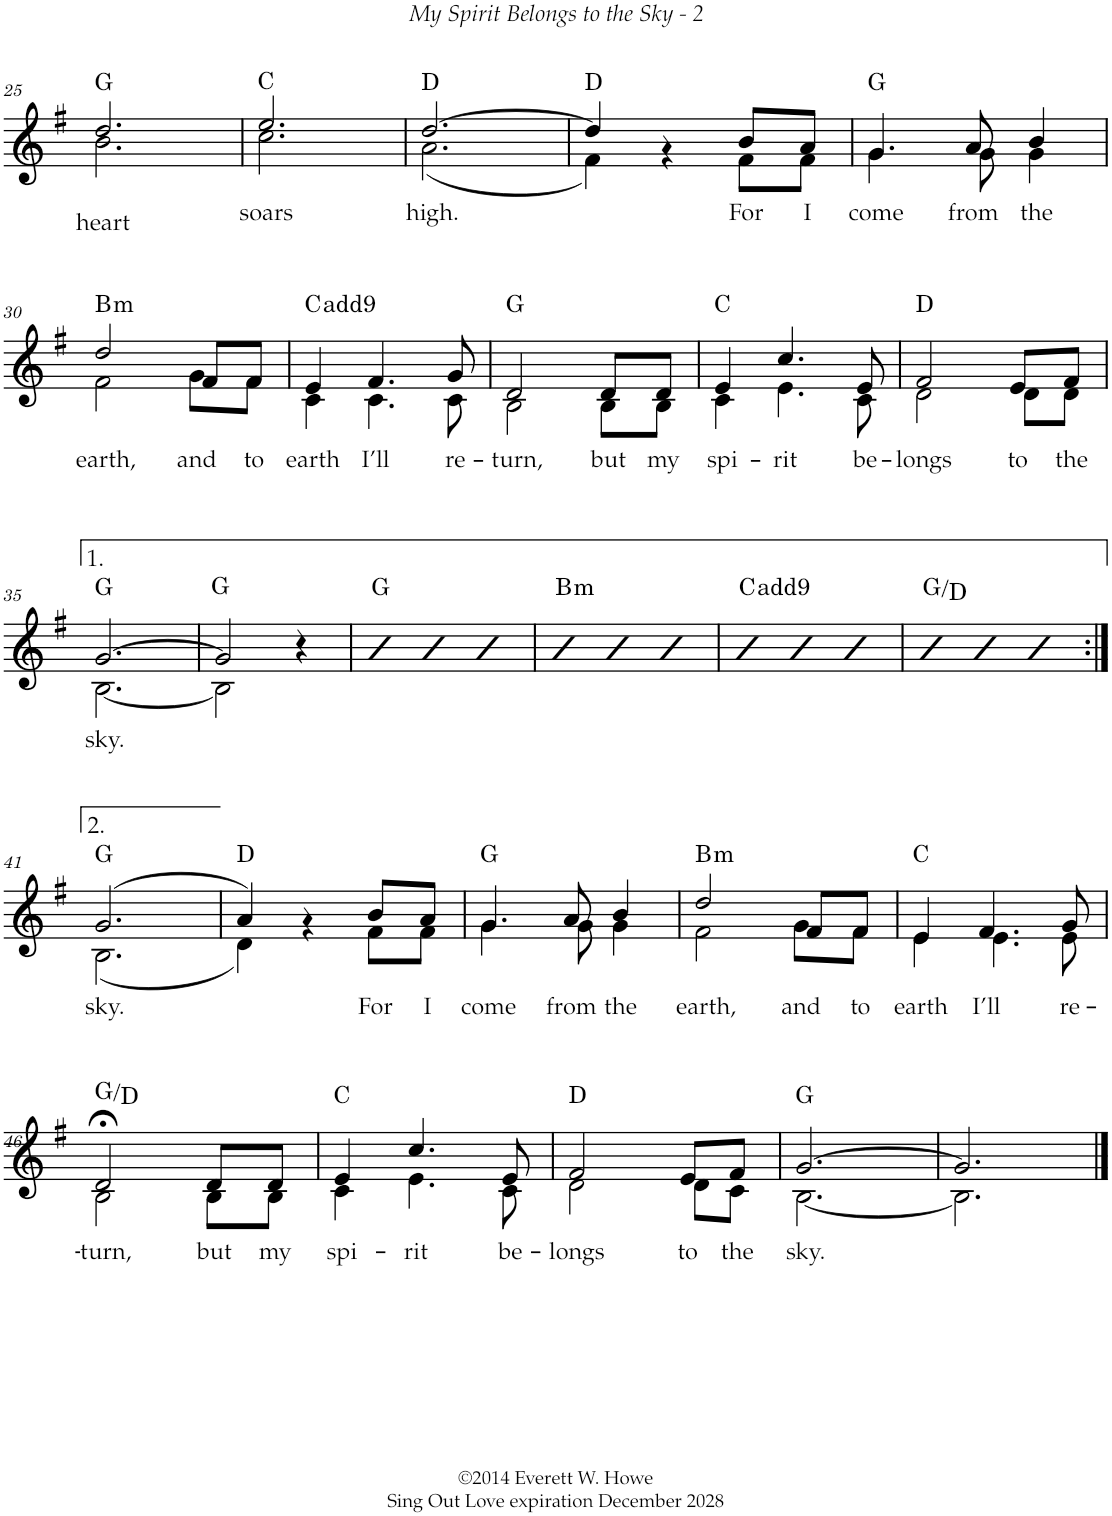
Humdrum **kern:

**kern	**text	**harte
*part1	*part1	*part1
*staff1	*staff1	*
*I"S/A	*	*
*I'S/A	*	*
!!LO:PB:g=z
*clefG2	*	*
*k[f#]	*	*
*M3/4	*	*
=25	=25	=25
!	!LO:LY:b	!
*^	*	*
2.dd/	2.b\	heart	G:maj
=26	=26	=26	=26
!	!	!LO:LY:b	!
2.ee/	2.cc\	soars	C:maj
=27	=27	=27	=27
!	!	!LO:LY:b	!
([2.dd/	(2.a\	high.	D:maj
=28	=28	=28	=28
4dd/])	4f#\)	.	D:maj
4ryy	4r	.	.
!	!	!LO:LY:b	!
8b/L	8f#\L	For	.
!	!	!LO:LY:b	!
8a/J	8f#\J	I	.
=29	=29	=29	=29
!	!	!LO:LY:b	!
4.g/	4.g\	come	G:maj
!	!	!LO:LY:b	!
8a/	8g\	from	.
!	!	!LO:LY:b	!
4b/	4g\	the	.
!!LO:LB:g=z	!!
=30	=30	=30	=30
!	!	!LO:LY:b	!LO:H:kt=m
2dd/	2f#\	earth,	B:min
!	!	!LO:LY:b	!
8f#/L	8g\L	and	.
!	!	!LO:LY:b	!
8f#/J	8f#\J	to	.
=31	=31	=31	=31
!	!	!LO:LY:b	!
4e/	4c\	earth	C:maj(9)
!	!	!LO:LY:b	!
4.f#/	4.c\	I’ll	.
!	!	!LO:LY:b	!
8g/	8c\	re-	.
=32	=32	=32	=32
!	!	!LO:LY:b	!
2d/	2B\	-turn,	G:maj
!	!	!LO:LY:b	!
8d/L	8B\L	but	.
!	!	!LO:LY:b	!
8d/J	8B\J	my	.
=33	=33	=33	=33
!	!	!LO:LY:b	!
4e/	4c\	spi-	C:maj
!	!	!LO:LY:b	!
4.cc/	4.e\	-rit	.
!	!	!LO:LY:b	!
8e/	8c\	be-	.
=34	=34	=34	=34
!	!	!LO:LY:b	!
2f#/	2d\	-longs	D:maj
!	!	!LO:LY:b	!
8e/L	8d\L	to	.
!	!	!LO:LY:b	!
8f#/J	8d\J	the	.
!!LO:LB:g=z	!!
=35	=35	=35	=35
!	!	!LO:LY:b	!
[2.g/	[2.B\	sky.	G:maj
=36	=36	=36	=36
2g/]	2B\]	.	G:maj
4r	4ryy	.	.
*v	*v	*	*
=37	=37	=37
4b	.	G:maj
4b	.	.
4b	.	.
=38	=38	=38
!	!	!LO:H:kt=m
4b	.	B:min
4b	.	.
4b	.	.
=39	=39	=39
4b	.	C:maj(9)
4b	.	.
4b	.	.
=40	=40	=40
4b	.	G:maj/5
4b	.	.
4b	.	.
!!LO:LB:g=z
=41:|!	=41:|!	=41:|!
!	!LO:LY:b	!
*^	*	*
(2.g/	(2.B\	sky.	G:maj
=42	=42	=42	=42
4a/)	4d\)	.	D:maj
4ryy	4r	.	.
!	!	!LO:LY:b	!
8b/L	8f#\L	For	.
!	!	!LO:LY:b	!
8a/J	8f#\J	I	.
=43	=43	=43	=43
!	!	!LO:LY:b	!
4.g/	4.g\	come	G:maj
!	!	!LO:LY:b	!
8a/	8g\	from	.
!	!	!LO:LY:b	!
4b/	4g\	the	.
=44	=44	=44	=44
!	!	!LO:LY:b	!LO:H:kt=m
2dd/	2f#\	earth,	B:min
!	!	!LO:LY:b	!
8f#/L	8g\L	and	.
!	!	!LO:LY:b	!
8f#/J	8f#\J	to	.
=45	=45	=45	=45
!	!	!LO:LY:b	!
4e/	4e\	earth	C:maj
!	!	!LO:LY:b	!
4.f#/	4.e\	I’ll	.
!	!	!LO:LY:b	!
8g/	8e\	re-	.
!!LO:LB:g=z	!!
=46	=46	=46	=46
!	!	!LO:LY:b	!
2d;</	2B\	-turn,	G:maj/5
!	!	!LO:LY:b	!
8d/L	8B\L	but	.
!	!	!LO:LY:b	!
8d/J	8B\J	my	.
=47	=47	=47	=47
!	!	!LO:LY:b	!
4e/	4c\	spi-	C:maj
!	!	!LO:LY:b	!
4.cc/	4.e\	-rit	.
!	!	!LO:LY:b	!
8e/	8c\	be-	.
=48	=48	=48	=48
!	!	!LO:LY:b	!
2f#/	2d\	-longs	D:maj
!	!	!LO:LY:b	!
8e/L	8d\L	to	.
!	!	!LO:LY:b	!
8f#/J	8c\J	the	.
=49	=49	=49	=49
!	!	!LO:LY:b	!
[2.g/	[2.B\	sky.	G:maj
=50	=50	=50	=50
2.g/]	2.B\]	.	.
*v	*v	*	*
==	==	==
*-	*-	*-
